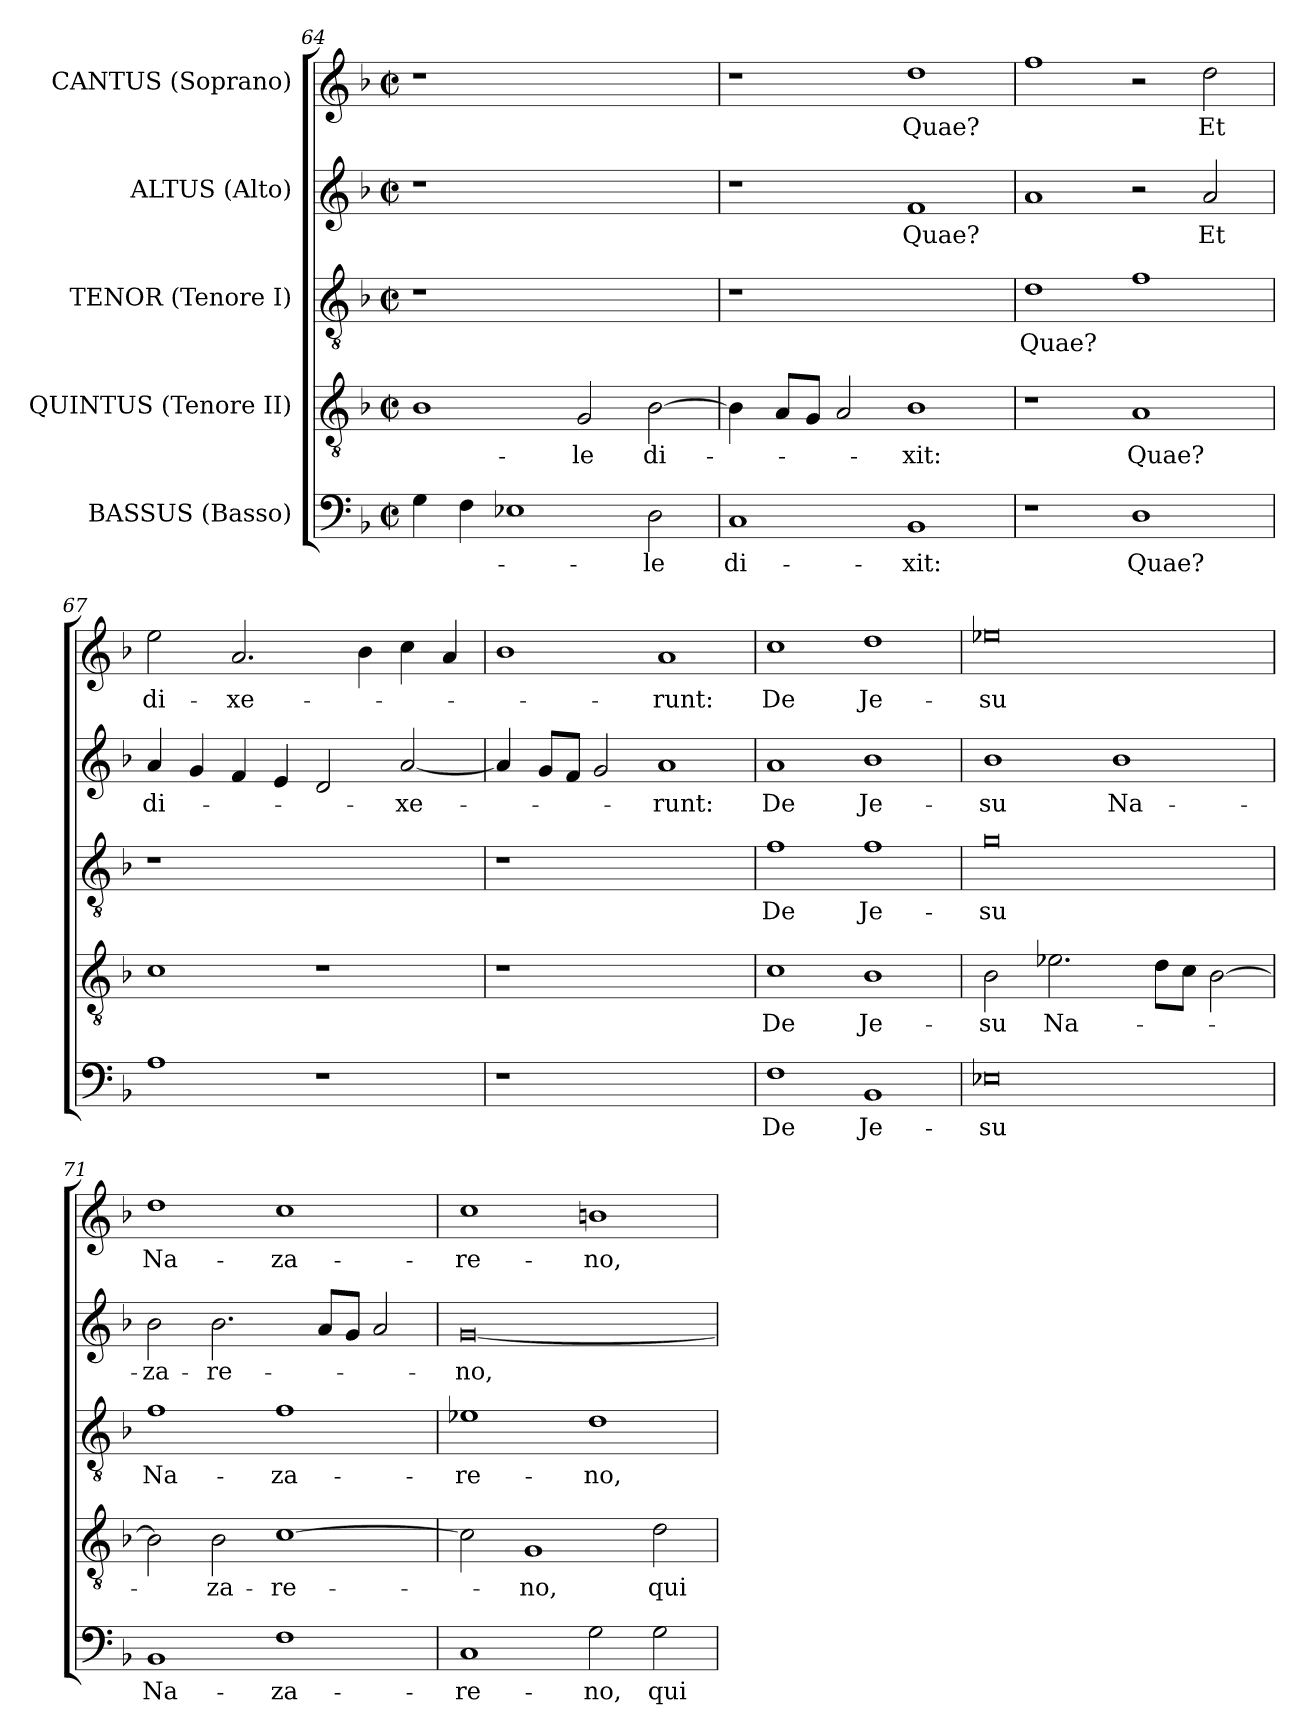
**kern	**text	**kern	**text	**kern	**text	**kern	**text	**kern	**text
*part5	*part5	*part4	*part4	*part3	*part3	*part2	*part2	*part1	*part1
*staff5	*staff5	*staff4	*staff4	*staff3	*staff3	*staff2	*staff2	*staff1	*staff1
*I"BASSUS (Basso)	*	*I"QUINTUS (Tenore II)	*	*I"TENOR (Tenore I)	*	*I"ALTUS (Alto)	*	*I"CANTUS (Soprano)	*
!!LO:LB:g=z
*clefF4	*	*clefGv2	*	*clefGv2	*	*clefG2	*	*clefG2	*
*k[b-]	*	*k[b-]	*	*k[b-]	*	*k[b-]	*	*k[b-]	*
*F:	*	*F:	*	*F:	*	*F:	*	*F:	*
*M2/2	*	*M2/2	*	*M2/2	*	*M2/2	*	*M2/2	*
*met(c|)	*	*met(c|)	*	*met(c|)	*	*met(c|)	*	*met(c|)	*
=64	=64	=64	=64	=64	=64	=64	=64	=64	=64
4G\	-­-	1B-	-­-	1r	.	1r	.	1r	.
4F\	.	.	.	.	.	.	.	.	.
1E-X	.	.	.	.	.	.	.	.	.
.	.	2G/	-le	1ryy	.	1ryy	.	1ryy	.
2D\	-le	[2B-\	di-	.	.	.	.	.	.
=65	=65	=65	=65	=65	=65	=65	=65	=65	=65
1C	di-	4B-\]	.	1r	.	1r	.	1r	.
.	.	8A/L	.	.	.	.	.	.	.
.	.	8G/J	.	.	.	.	.	.	.
.	.	2A/	.	.	.	.	.	.	.
1BB-	-xit:	1B-	-xit:	1ryy	.	1f	Quae?	1dd	Quae?
=66	=66	=66	=66	=66	=66	=66	=66	=66	=66
1r	.	1r	.	1d	Quae?	1a	.	1ff	.
1D	Quae?	1A	Quae?	1f	.	2r	.	2r	.
.	.	.	.	.	.	2a/	Et	2dd\	Et
=67	=67	=67	=67	=67	=67	=67	=67	=67	=67
1A	.	1c	.	1r	.	4a/	di-	2ee\	di-
.	.	.	.	.	.	4g/	.	.	.
.	.	.	.	.	.	4f/	.	2.a/	-xe-
.	.	.	.	.	.	4e/	.	.	.
1r	.	1r	.	1ryy	.	2d/	.	.	.
.	.	.	.	.	.	.	.	4b-\	.
.	.	.	.	.	.	[2a/	-xe-	4cc\	.
.	.	.	.	.	.	.	.	4a/	.
=68	=68	=68	=68	=68	=68	=68	=68	=68	=68
1r	.	1r	.	1r	.	4a/]	.	1b-	.
.	.	.	.	.	.	8g/L	.	.	.
.	.	.	.	.	.	8f/J	.	.	.
.	.	.	.	.	.	2g/	.	.	.
1ryy	.	1ryy	.	1ryy	.	1a	-runt:	1a	-runt:
=69	=69	=69	=69	=69	=69	=69	=69	=69	=69
1F	De	1c	De	1f	De	1a	De	1cc	De
1BB-	Je-	1B-	Je-	1f	Je-	1b-	Je-	1dd	Je-
=70	=70	=70	=70	=70	=70	=70	=70	=70	=70
0E-X	-su	2B-\	-su	0g	-su	1b-	-su	0ee-X	-su
.	.	2.e-X\	Na-	.	.	.	.	.	.
.	.	.	.	.	.	1b-	Na-	.	.
.	.	8d\L	.	.	.	.	.	.	.
.	.	8c\J	.	.	.	.	.	.	.
.	.	[2B-\	.	.	.	.	.	.	.
!!LO:PB:g=z
=71	=71	=71	=71	=71	=71	=71	=71	=71	=71
1BB-	Na-	2B-\]	-­	1f	Na-	2b-\	-za-	1dd	Na-
.	.	2B-\	za-	.	.	2.b-\	-re-	.	.
1F	-za-	[1c	-re-	1f	-za-	.	.	1cc	-za-
.	.	.	.	.	.	8a/L	.	.	.
.	.	.	.	.	.	8g/J	.	.	.
.	.	.	.	.	.	2a/	.	.	.
=72	=72	=72	=72	=72	=72	=72	=72	=72	=72
1C	-re-	2c\]	.	1e-X	-re-	[0g	-no,	1cc	-re-
.	.	1G	-no,	.	.	.	.	.	.
2G\	-no,	.	.	1d	-no,	.	.	1bn	-no,
2G\	qui	2d\	qui	.	.	.	.	.	.
=	=	=	=	=	=	=	=	=	=
*-	*-	*-	*-	*-	*-	*-	*-	*-	*-
